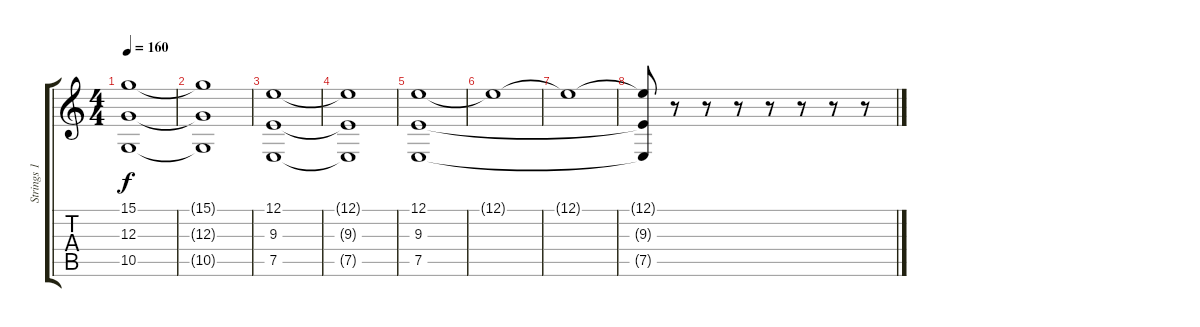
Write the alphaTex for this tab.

\track ("Strings 1" "Strings 1") {instrument stringensemble1}
\staff {score tabs}
\tuning (E4 B3 G3 D3 A2 E2) {hide}
\ts (4 4)
\tempo 160
\clef g2
\ks c
(15.1 12.3 10.5).1{dy f} |
(15.1{t} 12.3{t} 10.5{t}).1 |
(12.1 9.3 7.5).1 |
(12.1{t} 9.3{t} 7.5{t}).1 |
(12.1 9.3 7.5).1 |
12.1{t}.1 |
12.1{t}.1 |
(12.1{t} 9.3{t} 7.5{t}).8 r.8 r.8 r.8 r.8 r.8 r.8 r.8
